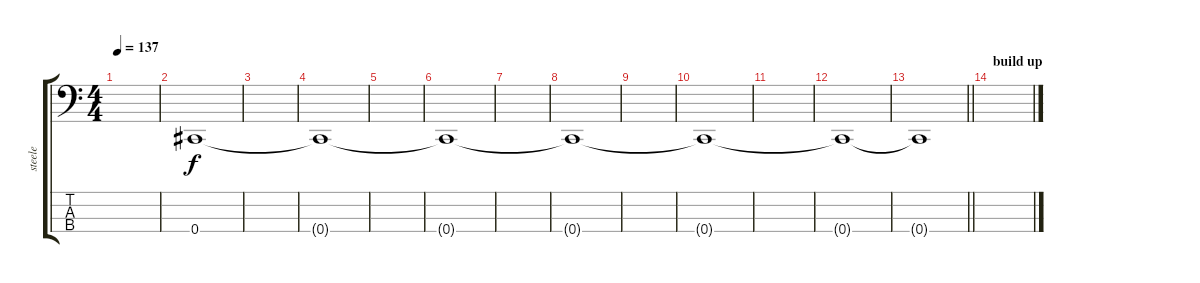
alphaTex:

\track ("steele" "steele") {instrument electricbasspick}
\staff {score tabs}
\tuning (Gb2 Db2 Ab1 Db1) {hide}
\ts (4 4)
\tempo 137
\clef f4
\ks c
|
0.4{t}.1 |
|
0.4{t}.1 |
|
0.4{t}.1 |
|
0.4{t}.1 |
|
0.4{t}.1 |
|
0.4{t}.1 |
\barLineRight lightlight
0.4{t}.1 |
\section ("" "build up")
